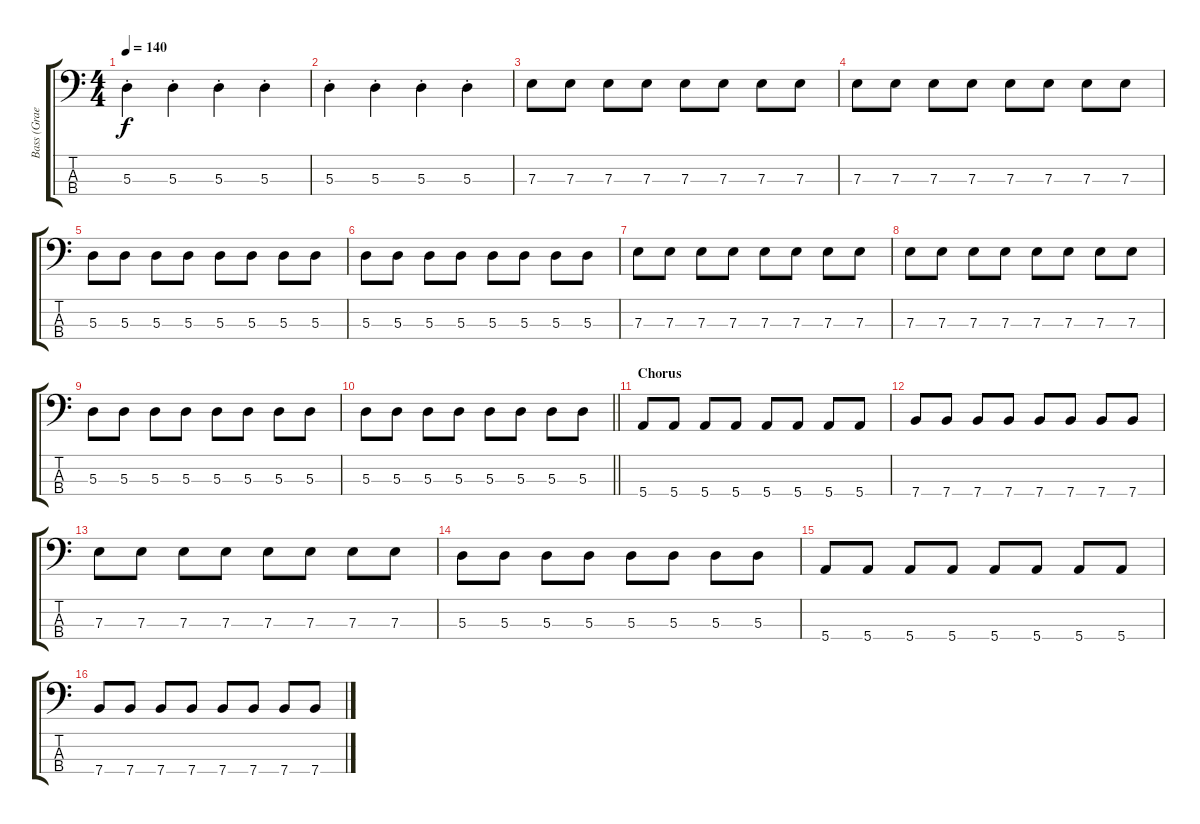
\track ("Bass (Graeme)" "Bass (Grae") {instrument electricbasspick}
\staff {score tabs}
\tuning (G2 D2 A1 E1) {hide}
\ts (4 4)
\tempo 140
\clef f4
\ks c
5.3{st}.4{dy f} 5.3{st}.4 5.3{st}.4 5.3{st}.4 |
5.3{st}.4 5.3{st}.4 5.3{st}.4 5.3{st}.4 |
7.3.8 7.3.8 7.3.8 7.3.8 7.3.8 7.3.8 7.3.8 7.3.8 |
7.3.8 7.3.8 7.3.8 7.3.8 7.3.8 7.3.8 7.3.8 7.3.8 |
5.3.8 5.3.8 5.3.8 5.3.8 5.3.8 5.3.8 5.3.8 5.3.8 |
5.3.8 5.3.8 5.3.8 5.3.8 5.3.8 5.3.8 5.3.8 5.3.8 |
7.3.8 7.3.8 7.3.8 7.3.8 7.3.8 7.3.8 7.3.8 7.3.8 |
7.3.8 7.3.8 7.3.8 7.3.8 7.3.8 7.3.8 7.3.8 7.3.8 |
5.3.8 5.3.8 5.3.8 5.3.8 5.3.8 5.3.8 5.3.8 5.3.8 |
\barLineRight lightlight
5.3.8 5.3.8 5.3.8 5.3.8 5.3.8 5.3.8 5.3.8 5.3.8 |
\section ("" "Chorus")
5.4.8 5.4.8 5.4.8 5.4.8 5.4.8 5.4.8 5.4.8 5.4.8 |
7.4.8 7.4.8 7.4.8 7.4.8 7.4.8 7.4.8 7.4.8 7.4.8 |
7.3.8 7.3.8 7.3.8 7.3.8 7.3.8 7.3.8 7.3.8 7.3.8 |
5.3.8 5.3.8 5.3.8 5.3.8 5.3.8 5.3.8 5.3.8 5.3.8 |
5.4.8 5.4.8 5.4.8 5.4.8 5.4.8 5.4.8 5.4.8 5.4.8 |
7.4.8 7.4.8 7.4.8 7.4.8 7.4.8 7.4.8 7.4.8 7.4.8
